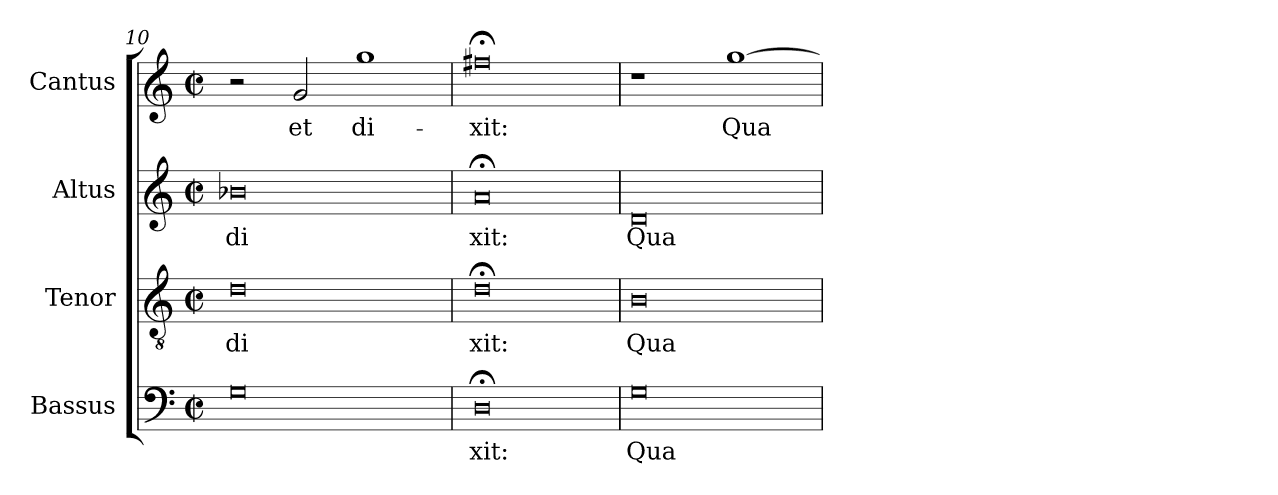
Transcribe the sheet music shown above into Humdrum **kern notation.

**kern	**text	**kern	**text	**kern	**text	**kern	**text
*part4	*part4	*part3	*part3	*part2	*part2	*part1	*part1
*staff4	*staff4	*staff3	*staff3	*staff2	*staff2	*staff1	*staff1
*I"Bassus	*	*I"Tenor	*	*I"Altus	*	*I"Cantus	*
*clefF4	*	*clefGv2	*	*clefG2	*	*clefG2	*
*M2/2	*	*M2/2	*	*M2/2	*	*M2/2	*
*met(c|)	*	*met(c|)	*	*met(c|)	*	*met(c|)	*
=10	=10	=10	=10	=10	=10	=10	=10
!	!	!	!LO:LY:b:cj	!	!LO:LY:b:cj	!	!
0G	.	0d	di	0b-X	di	2r	.
!	!	!	!	!	!	!	!LO:LY:b:cj
.	.	.	.	.	.	2g/	et
!	!	!	!	!	!	!	!LO:LY:b:cj
.	.	.	.	.	.	1gg	di-
=11	=11	=11	=11	=11	=11	=11	=11
!	!LO:LY:b:cj	!	!LO:LY:b:cj	!	!LO:LY:b:cj	!	!LO:LY:b:cj
0D;<	xit:	0d;<	xit:	0a;<	xit:	0ff#X;<	-xit:
!!LO:LB:g=z
=12	=12	=12	=12	=12	=12	=12	=12
!	!LO:LY:b:cj	!	!LO:LY:b:cj	!	!LO:LY:b:cj	!	!
0G	Qua-	0B	Qua-	0d	Qua	1r	.
!	!	!	!	!	!	!	!LO:LY:b
.	.	.	.	.	.	[>1gg	Qua
=	=	=	=	=	=	=	=
*-	*-	*-	*-	*-	*-	*-	*-
